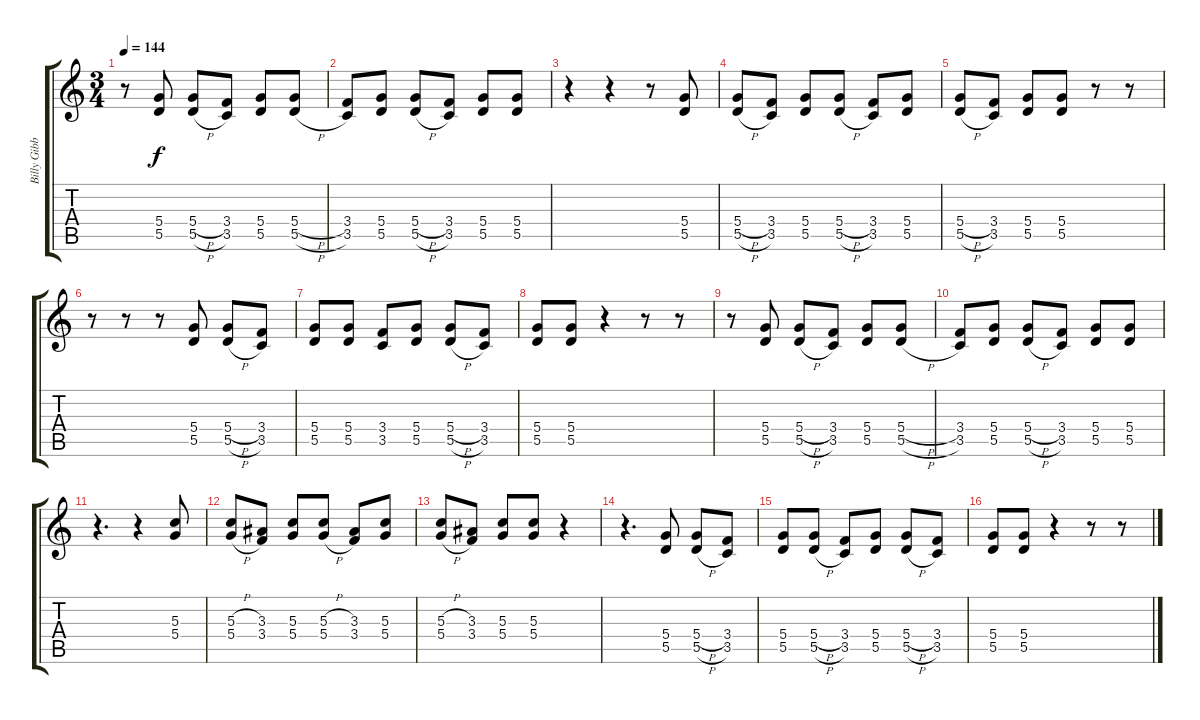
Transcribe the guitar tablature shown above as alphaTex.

\track ("Billy Gibbons rhythm" "Billy Gibb") {instrument distortionguitar}
\staff {score tabs}
\tuning (E4 B3 G3 D3 A2 E2) {hide}
\ts (3 4)
\tempo 144
\clef g2
\ks c
r.8{dy f} (5.4 5.5).8 (5.4{h} 5.5{h}).8 (3.4 3.5).8 (5.4 5.5).8 (5.4{h} 5.5{h}).8 |
(3.4 3.5).8 (5.4 5.5).8 (5.4{h} 5.5{h}).8 (3.4 3.5).8 (5.4 5.5).8 (5.4 5.5).8 |
r.4 r.4 r.8 (5.4 5.5).8 |
(5.4{h} 5.5{h}).8 (3.4 3.5).8 (5.4 5.5).8 (5.4{h} 5.5{h}).8 (3.4 3.5).8 (5.4 5.5).8 |
(5.4{h} 5.5{h}).8 (3.4 3.5).8 (5.4 5.5).8 (5.4 5.5).8 r.8 r.8 |
r.8{volume 10} r.8 r.8 (5.4 5.5).8 (5.4{h} 5.5{h}).8 (3.4 3.5).8 |
(5.4 5.5).8 (5.4 5.5).8 (3.4 3.5).8 (5.4 5.5).8 (5.4{h} 5.5{h}).8 (3.4 3.5).8 |
(5.4 5.5).8 (5.4 5.5).8 r.4 r.8 r.8 |
r.8 (5.4 5.5).8 (5.4{h} 5.5{h}).8 (3.4 3.5).8 (5.4 5.5).8 (5.4{h} 5.5{h}).8 |
(3.4 3.5).8 (5.4 5.5).8 (5.4{h} 5.5{h}).8 (3.4 3.5).8 (5.4 5.5).8 (5.4 5.5).8 |
r.4{d} r.4 (5.3 5.4).8 |
(5.3{h} 5.4{h}).8 (3.3 3.4).8 (5.3 5.4).8 (5.3{h} 5.4{h}).8 (3.3 3.4).8 (5.3 5.4).8 |
(5.3{h} 5.4{h}).8 (3.3 3.4).8 (5.3 5.4).8 (5.3 5.4).8 r.4 |
r.4{d} (5.4 5.5).8 (5.4{h} 5.5{h}).8 (3.4 3.5).8 |
(5.4 5.5).8 (5.4{h} 5.5{h}).8 (3.4 3.5).8 (5.4 5.5).8 (5.4{h} 5.5{h}).8 (3.4 3.5).8 |
(5.4 5.5).8 (5.4 5.5).8 r.4 r.8 r.8
